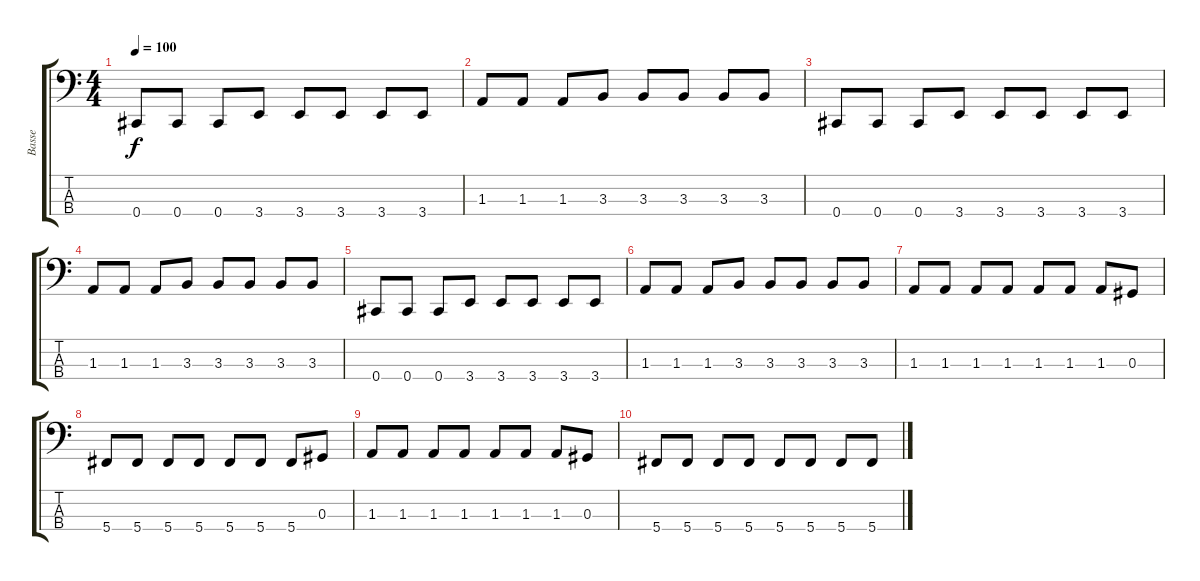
\track ("Basse" "Basse") {instrument electricbassfinger}
\staff {score tabs}
\tuning (Gb2 Db2 Ab1 Db1) {hide}
\ts (4 4)
\tempo 100
\clef f4
\ks c
0.4.8{dy f} 0.4.8 0.4.8 3.4.8 3.4.8 3.4.8 3.4.8 3.4.8 |
1.3.8 1.3.8 1.3.8 3.3.8 3.3.8 3.3.8 3.3.8 3.3.8 |
0.4.8 0.4.8 0.4.8 3.4.8 3.4.8 3.4.8 3.4.8 3.4.8 |
1.3.8 1.3.8 1.3.8 3.3.8 3.3.8 3.3.8 3.3.8 3.3.8 |
0.4.8 0.4.8 0.4.8 3.4.8 3.4.8 3.4.8 3.4.8 3.4.8 |
1.3.8 1.3.8 1.3.8 3.3.8 3.3.8 3.3.8 3.3.8 3.3.8 |
1.3.8 1.3.8 1.3.8 1.3.8 1.3.8 1.3.8 1.3.8 0.3.8 |
5.4.8 5.4.8 5.4.8 5.4.8 5.4.8 5.4.8 5.4.8 0.3.8 |
1.3.8 1.3.8 1.3.8 1.3.8 1.3.8 1.3.8 1.3.8 0.3.8 |
5.4.8 5.4.8 5.4.8 5.4.8 5.4.8 5.4.8 5.4.8 5.4.8
